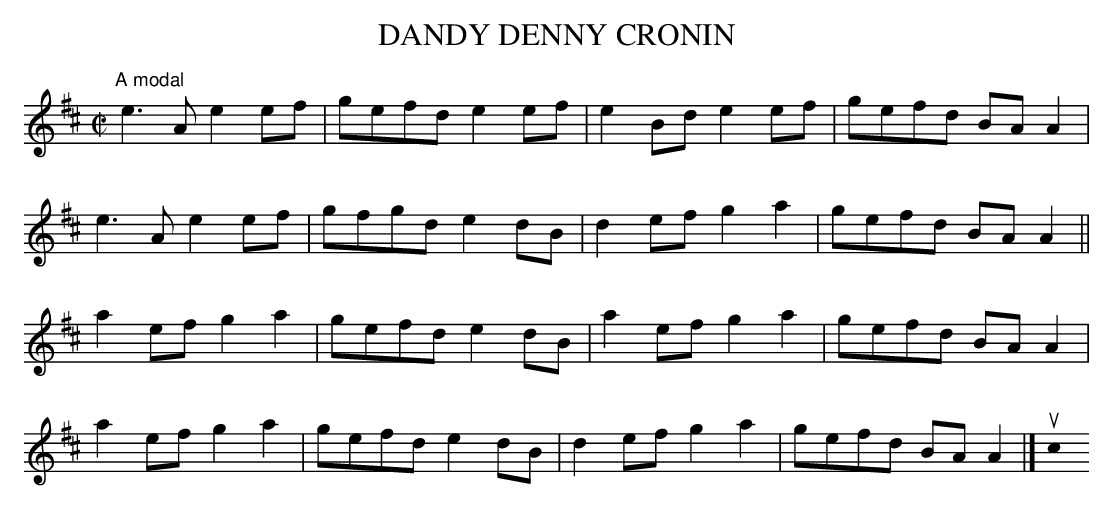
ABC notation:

X:1
T:DANDY DENNY CRONIN
M:C|
L:1/8
K:D
"^A modal"
e3A e2ef|gefd e2ef|e2Bd e2ef|gefd BAA2|
e3A e2ef|gfgd e2dB|d2ef g2a2|gefd BAA2||
a2ef g2a2|gefd e2dB|a2ef g2a2|gefd BAA2|
a2ef g2a2|gefd e2dB|d2ef g2a2|gefd BAA2|]\uc0\u711
